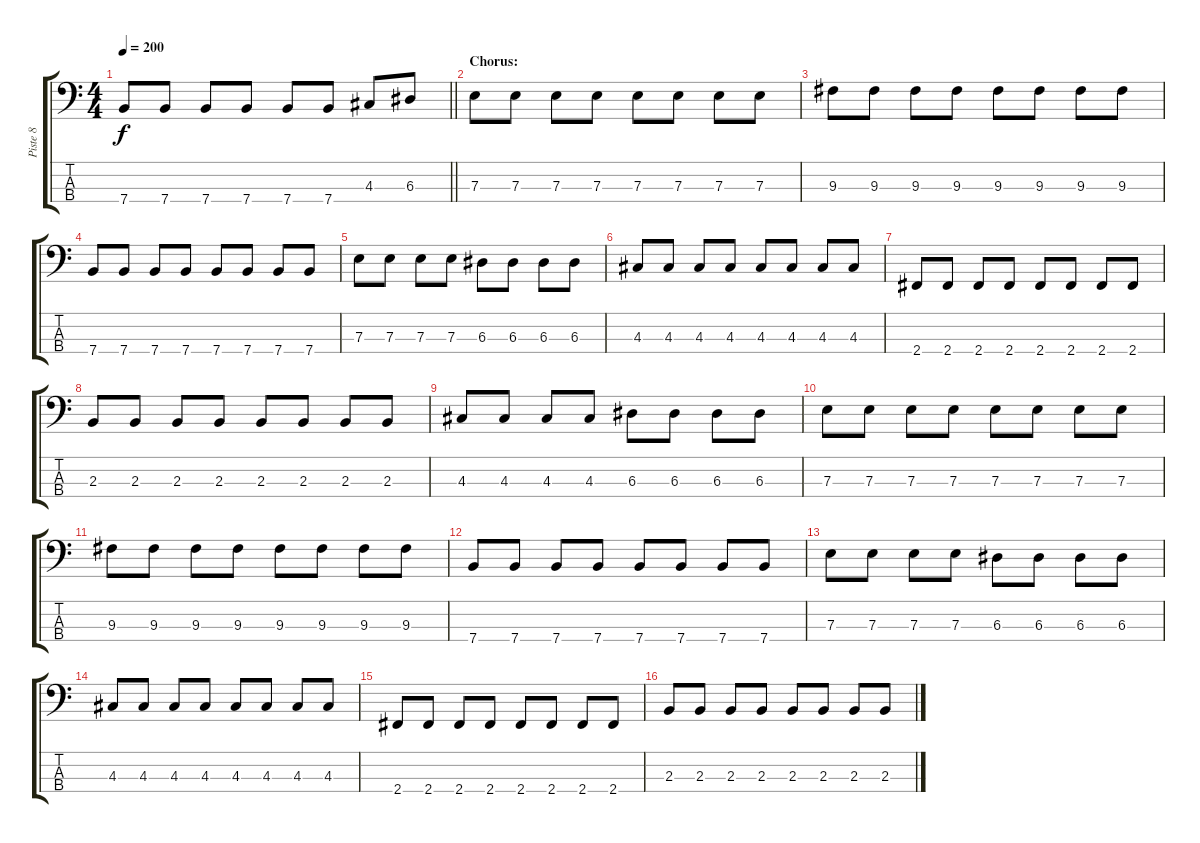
\track ("Piste 8" "Piste 8") {instrument electricbasspick}
\staff {score tabs}
\tuning (G2 D2 A1 E1) {hide}
\ts (4 4)
\tempo 200
\clef f4
\barLineRight lightlight
\ks c
7.4.8{dy f} 7.4.8 7.4.8 7.4.8 7.4.8 7.4.8 4.3.8 6.3.8 |
\section ("" "Chorus:")
7.3.8 7.3.8 7.3.8 7.3.8 7.3.8 7.3.8 7.3.8 7.3.8 |
9.3.8 9.3.8 9.3.8 9.3.8 9.3.8 9.3.8 9.3.8 9.3.8 |
7.4.8 7.4.8 7.4.8 7.4.8 7.4.8 7.4.8 7.4.8 7.4.8 |
7.3.8 7.3.8 7.3.8 7.3.8 6.3.8 6.3.8 6.3.8 6.3.8 |
4.3.8 4.3.8 4.3.8 4.3.8 4.3.8 4.3.8 4.3.8 4.3.8 |
2.4.8 2.4.8 2.4.8 2.4.8 2.4.8 2.4.8 2.4.8 2.4.8 |
2.3.8 2.3.8 2.3.8 2.3.8 2.3.8 2.3.8 2.3.8 2.3.8 |
4.3.8 4.3.8 4.3.8 4.3.8 6.3.8 6.3.8 6.3.8 6.3.8 |
7.3.8 7.3.8 7.3.8 7.3.8 7.3.8 7.3.8 7.3.8 7.3.8 |
9.3.8 9.3.8 9.3.8 9.3.8 9.3.8 9.3.8 9.3.8 9.3.8 |
7.4.8 7.4.8 7.4.8 7.4.8 7.4.8 7.4.8 7.4.8 7.4.8 |
7.3.8 7.3.8 7.3.8 7.3.8 6.3.8 6.3.8 6.3.8 6.3.8 |
4.3.8 4.3.8 4.3.8 4.3.8 4.3.8 4.3.8 4.3.8 4.3.8 |
2.4.8 2.4.8 2.4.8 2.4.8 2.4.8 2.4.8 2.4.8 2.4.8 |
2.3.8 2.3.8 2.3.8 2.3.8 2.3.8 2.3.8 2.3.8 2.3.8
